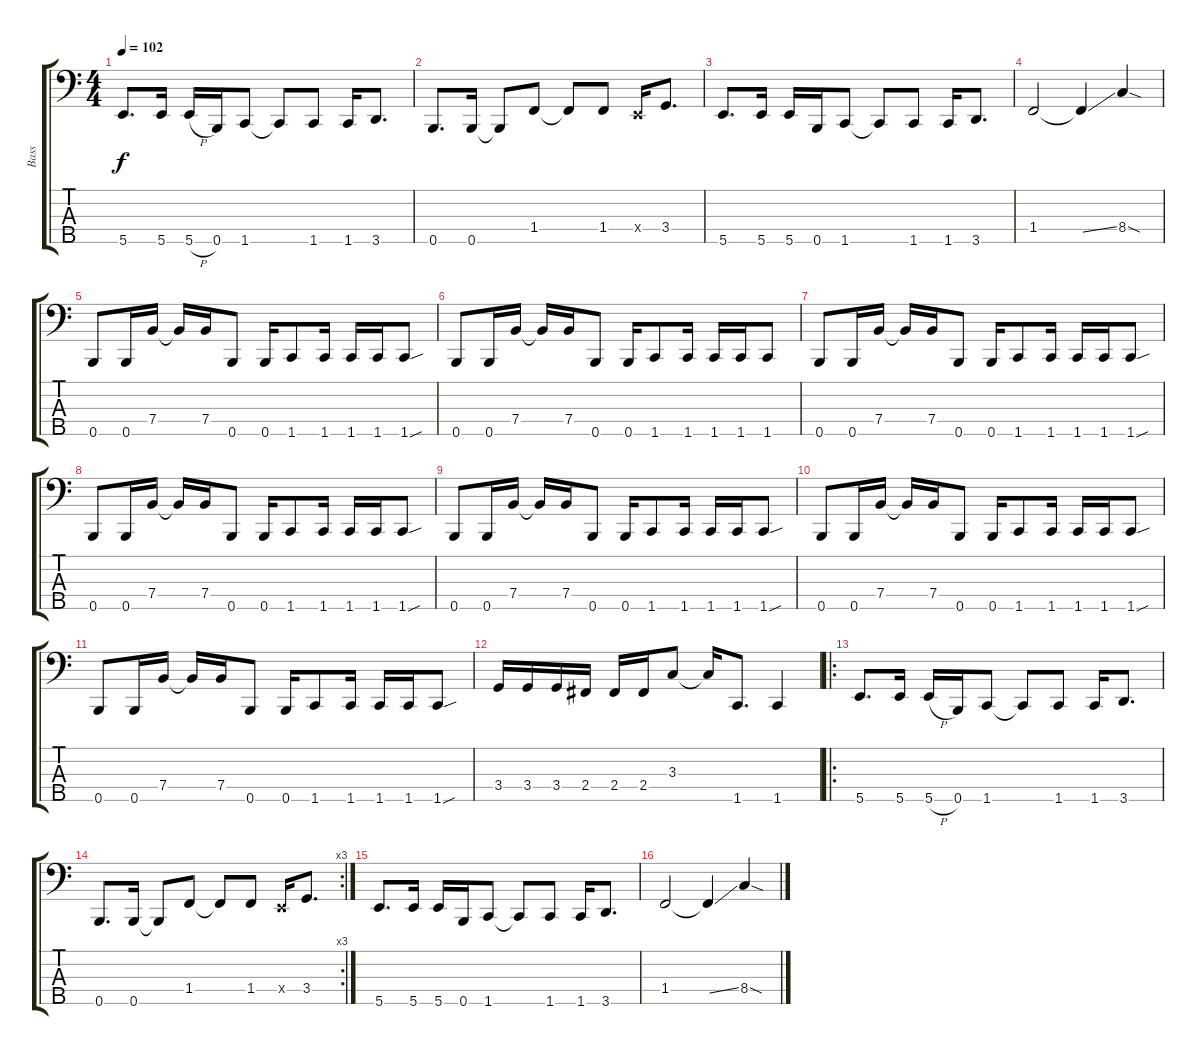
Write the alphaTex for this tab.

\track ("Bass" "Bass") {instrument electricbasspick}
\staff {score tabs}
\tuning (G2 D2 A1 E1 B0) {hide}
\ts (4 4)
\tempo 102
\clef f4
\ks c
5.5.8{d dy f} 5.5.16 5.5{h}.16 0.5.16 1.5.8 1.5{t}.8 1.5.8 1.5.16 3.5.8{d} |
0.5.8{d} 0.5.16 0.5{t}.8 1.4.8 1.4{t}.8 1.4.8 0.4{x}.16 3.4.8{d} |
5.5.8{d} 5.5.16 5.5.16 0.5.16 1.5.8 1.5{t}.8 1.5.8 1.5.16 3.5.8{d} |
1.4.2 1.4{ss t}.4 8.4{sod}.4 |
0.5.8 0.5.16 7.4.16 7.4{t}.16 7.4.16 0.5.8 0.5.16 1.5.8 1.5.16 1.5.16 1.5.16 1.5{sou}.8 |
0.5.8 0.5.16 7.4.16 7.4{t}.16 7.4.16 0.5.8 0.5.16 1.5.8 1.5.16 1.5.16 1.5.16 1.5.8 |
0.5.8 0.5.16 7.4.16 7.4{t}.16 7.4.16 0.5.8 0.5.16 1.5.8 1.5.16 1.5.16 1.5.16 1.5{sou}.8 |
0.5.8 0.5.16 7.4.16 7.4{t}.16 7.4.16 0.5.8 0.5.16 1.5.8 1.5.16 1.5.16 1.5.16 1.5{sou}.8 |
0.5.8 0.5.16 7.4.16 7.4{t}.16 7.4.16 0.5.8 0.5.16 1.5.8 1.5.16 1.5.16 1.5.16 1.5{sou}.8 |
0.5.8 0.5.16 7.4.16 7.4{t}.16 7.4.16 0.5.8 0.5.16 1.5.8 1.5.16 1.5.16 1.5.16 1.5{sou}.8 |
0.5.8 0.5.16 7.4.16 7.4{t}.16 7.4.16 0.5.8 0.5.16 1.5.8 1.5.16 1.5.16 1.5.16 1.5{sou}.8 |
3.4.16 3.4.16 3.4.16 2.4.16 2.4.16 2.4.16 3.3.8 3.3{t}.16 1.5.8{d} 1.5.4 |
\ro
5.5.8{d} 5.5.16 5.5{h}.16 0.5.16 1.5.8 1.5{t}.8 1.5.8 1.5.16 3.5.8{d} |
\rc 3
0.5.8{d} 0.5.16 0.5{t}.8 1.4.8 1.4{t}.8 1.4.8 0.4{x}.16 3.4.8{d} |
5.5.8{d} 5.5.16 5.5.16 0.5.16 1.5.8 1.5{t}.8 1.5.8 1.5.16 3.5.8{d} |
1.4.2 1.4{ss t}.4 8.4{sod}.4
